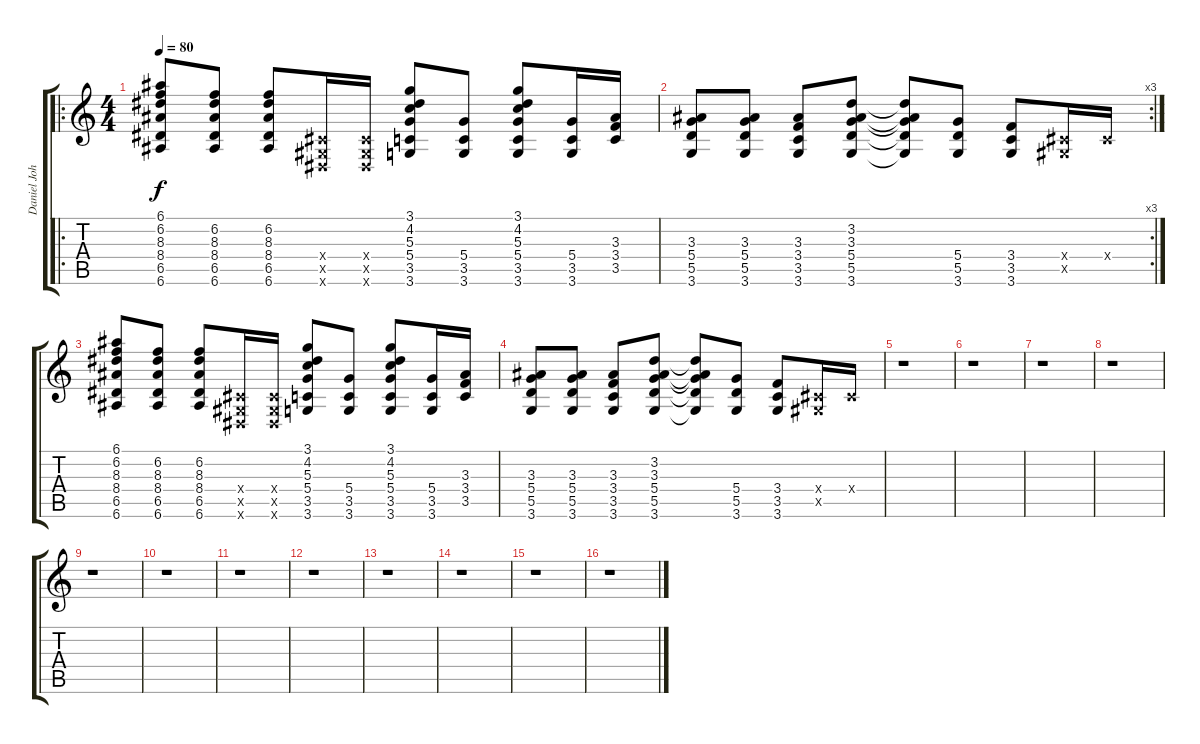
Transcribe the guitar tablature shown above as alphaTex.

\track ("Daniel Johns (gtr1)" "Daniel Joh") {instrument acousticguitarsteel}
\staff {score tabs}
\tuning (E4 B3 G3 D3 A2 E2) {hide}
\ro
\ts (4 4)
\tempo 80
\clef g2
\ks c
(6.1 6.2 8.3 8.4 6.5 6.6).8{dy f instrument acousticguitarsteel} (6.2 8.3 8.4 6.5 6.6).8 (6.2 8.3 8.4 6.5 6.6).8 (-1.4{x} -1.5{x} -1.6{x}).16 (-1.4{x} -1.5{x} -1.6{x}).16 (3.1 4.2 5.3 5.4 3.5 3.6).8 (5.4 3.5 3.6).8 (3.1 4.2 5.3 5.4 3.5 3.6).8 (5.4 3.5 3.6).16 (3.3 3.4 3.5).16 |
\rc 3
(3.3 5.4 5.5 3.6).8 (3.3 5.4 5.5 3.6).8 (3.3 3.4 3.5 3.6).8 (3.2 3.3 5.4 5.5 3.6).8 (3.2{t} 3.3{t} 5.4{t} 5.5{t} 3.6{t}).8 (5.4 5.5 3.6).8 (3.4 3.5 3.6).8 (-1.4{x} -1.5{x}).16 -1.4{x}.16 |
(6.1 6.2 8.3 8.4 6.5 6.6).8 (6.2 8.3 8.4 6.5 6.6).8 (6.2 8.3 8.4 6.5 6.6).8 (-1.4{x} -1.5{x} -1.6{x}).16 (-1.4{x} -1.5{x} -1.6{x}).16 (3.1 4.2 5.3 5.4 3.5 3.6).8 (5.4 3.5 3.6).8 (3.1 4.2 5.3 5.4 3.5 3.6).8 (5.4 3.5 3.6).16 (3.3 3.4 3.5).16 |
(3.3 5.4 5.5 3.6).8 (3.3 5.4 5.5 3.6).8 (3.3 3.4 3.5 3.6).8 (3.2 3.3 5.4 5.5 3.6).8 (3.2{t} 3.3{t} 5.4{t} 5.5{t} 3.6{t}).8 (5.4 5.5 3.6).8 (3.4 3.5 3.6).8 (-1.4{x} -1.5{x}).16 -1.4{x}.16 |
r.1 |
r.1 |
r.1 |
r.1 |
r.1 |
r.1 |
r.1 |
r.1 |
r.1 |
r.1 |
r.1 |
r.1
